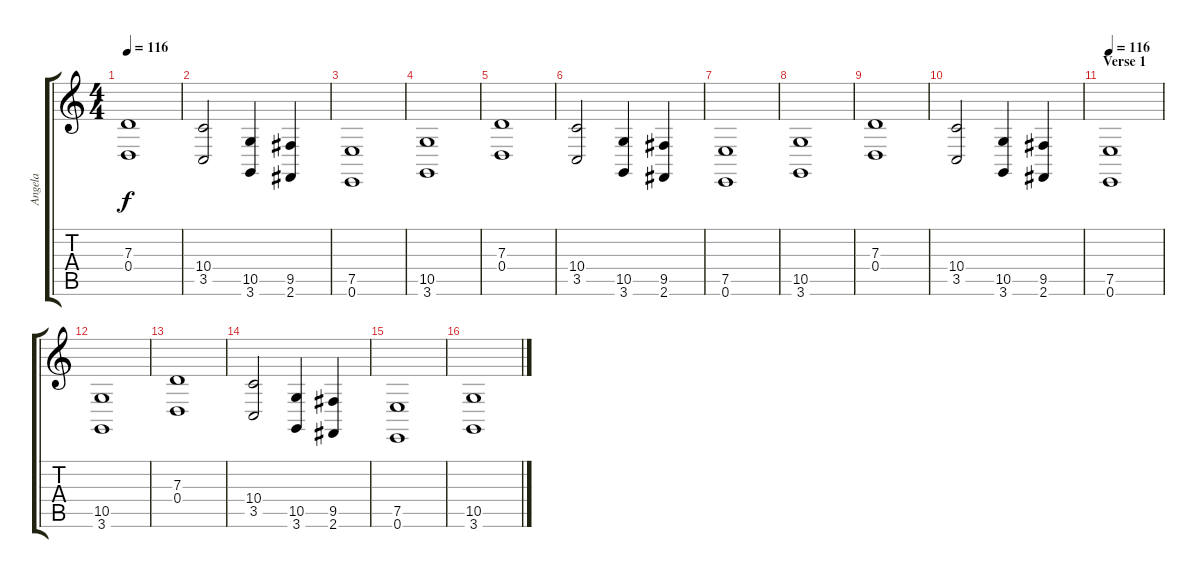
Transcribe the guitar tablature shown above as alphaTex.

\track ("Angela" "Angela") {instrument drawbarorgan}
\staff {score tabs}
\tuning (E4 B3 G3 D3 A2 E2) {hide}
\ts (4 4)
\tempo 116
\clef g2
\ks c
(7.3 0.4).1{dy f} |
(10.4 3.5).2 (10.5 3.6).4 (9.5 2.6).4 |
(7.5 0.6).1 |
(10.5 3.6).1 |
(7.3 0.4).1 |
(10.4 3.5).2 (10.5 3.6).4 (9.5 2.6).4 |
(7.5 0.6).1 |
(10.5 3.6).1 |
(7.3 0.4).1 |
(10.4 3.5).2 (10.5 3.6).4 (9.5 2.6).4 |
\section ("" "Verse 1")
\tempo 116
(7.5 0.6).1 |
(10.5 3.6).1 |
(7.3 0.4).1 |
(10.4 3.5).2 (10.5 3.6).4 (9.5 2.6).4 |
(7.5 0.6).1 |
(10.5 3.6).1
